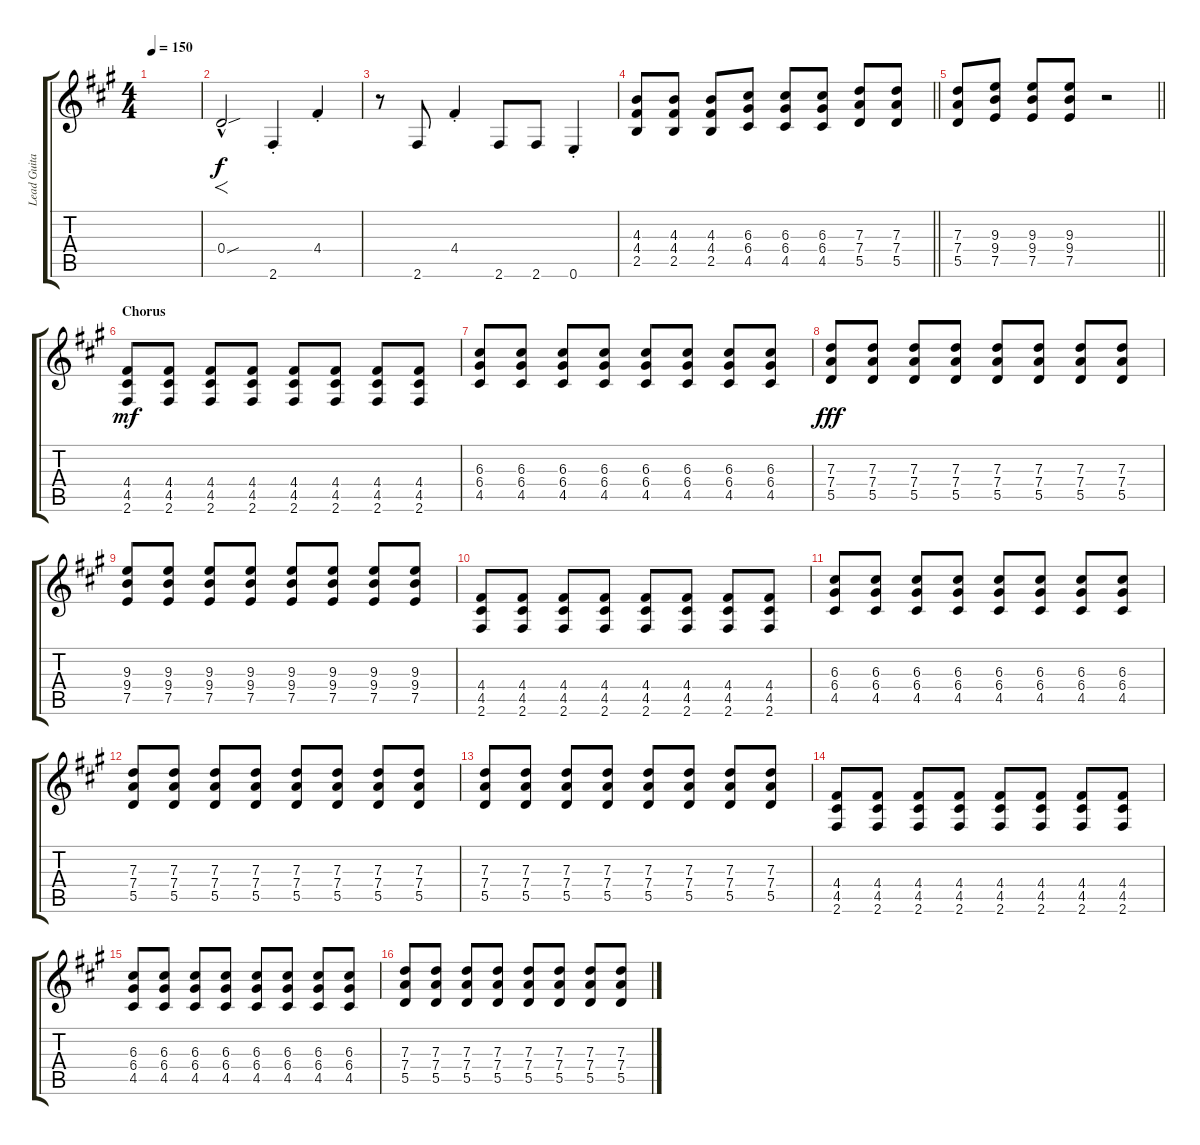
\track ("Lead Guitar-- Jon Devoto" "Lead Guita") {instrument distortionguitar}
\staff {score tabs}
\tuning (E4 B3 G3 D3 A2 E2) {hide}
\ts (4 4)
\tempo 150
\clef g2
\ks a
|
0.4{sou hac}.2{f} 2.6{st}.4 4.4{st}.4 |
r.8 2.6.8 4.4{st}.4 2.6.8 2.6.8 0.6{st}.4 |
\barLineRight lightlight
(4.3 4.4 2.5).8 (4.3 4.4 2.5).8 (4.3 4.4 2.5).8 (6.3 6.4 4.5).8 (6.3 6.4 4.5).8 (6.3 6.4 4.5).8 (7.3 7.4 5.5).8 (7.3 7.4 5.5).8 |
\barLineRight lightlight
(7.3 7.4 5.5).8 (9.3 9.4 7.5).8 (9.3 9.4 7.5).8 (9.3 9.4 7.5).8 r.2 |
\section ("" "Chorus")
(4.4 4.5 2.6).8{dy mf} (4.4 4.5 2.6).8 (4.4 4.5 2.6).8 (4.4 4.5 2.6).8 (4.4 4.5 2.6).8 (4.4 4.5 2.6).8 (4.4 4.5 2.6).8 (4.4 4.5 2.6).8 |
(6.3 6.4 4.5).8 (6.3 6.4 4.5).8 (6.3 6.4 4.5).8 (6.3 6.4 4.5).8 (6.3 6.4 4.5).8 (6.3 6.4 4.5).8 (6.3 6.4 4.5).8 (6.3 6.4 4.5).8 |
(7.3 7.4 5.5).8{dy fff} (7.3 7.4 5.5).8 (7.3 7.4 5.5).8 (7.3 7.4 5.5).8 (7.3 7.4 5.5).8 (7.3 7.4 5.5).8 (7.3 7.4 5.5).8 (7.3 7.4 5.5).8 |
(9.3 9.4 7.5).8 (9.3 9.4 7.5).8 (9.3 9.4 7.5).8 (9.3 9.4 7.5).8 (9.3 9.4 7.5).8 (9.3 9.4 7.5).8 (9.3 9.4 7.5).8 (9.3 9.4 7.5).8 |
(4.4 4.5 2.6).8 (4.4 4.5 2.6).8 (4.4 4.5 2.6).8 (4.4 4.5 2.6).8 (4.4 4.5 2.6).8 (4.4 4.5 2.6).8 (4.4 4.5 2.6).8 (4.4 4.5 2.6).8 |
(6.3 6.4 4.5).8 (6.3 6.4 4.5).8 (6.3 6.4 4.5).8 (6.3 6.4 4.5).8 (6.3 6.4 4.5).8 (6.3 6.4 4.5).8 (6.3 6.4 4.5).8 (6.3 6.4 4.5).8 |
(7.3 7.4 5.5).8 (7.3 7.4 5.5).8 (7.3 7.4 5.5).8 (7.3 7.4 5.5).8 (7.3 7.4 5.5).8 (7.3 7.4 5.5).8 (7.3 7.4 5.5).8 (7.3 7.4 5.5).8 |
(7.3 7.4 5.5).8 (7.3 7.4 5.5).8 (7.3 7.4 5.5).8 (7.3 7.4 5.5).8 (7.3 7.4 5.5).8 (7.3 7.4 5.5).8 (7.3 7.4 5.5).8 (7.3 7.4 5.5).8 |
(4.4 4.5 2.6).8 (4.4 4.5 2.6).8 (4.4 4.5 2.6).8 (4.4 4.5 2.6).8 (4.4 4.5 2.6).8 (4.4 4.5 2.6).8 (4.4 4.5 2.6).8 (4.4 4.5 2.6).8 |
(6.3 6.4 4.5).8 (6.3 6.4 4.5).8 (6.3 6.4 4.5).8 (6.3 6.4 4.5).8 (6.3 6.4 4.5).8 (6.3 6.4 4.5).8 (6.3 6.4 4.5).8 (6.3 6.4 4.5).8 |
(7.3 7.4 5.5).8 (7.3 7.4 5.5).8 (7.3 7.4 5.5).8 (7.3 7.4 5.5).8 (7.3 7.4 5.5).8 (7.3 7.4 5.5).8 (7.3 7.4 5.5).8 (7.3 7.4 5.5).8
